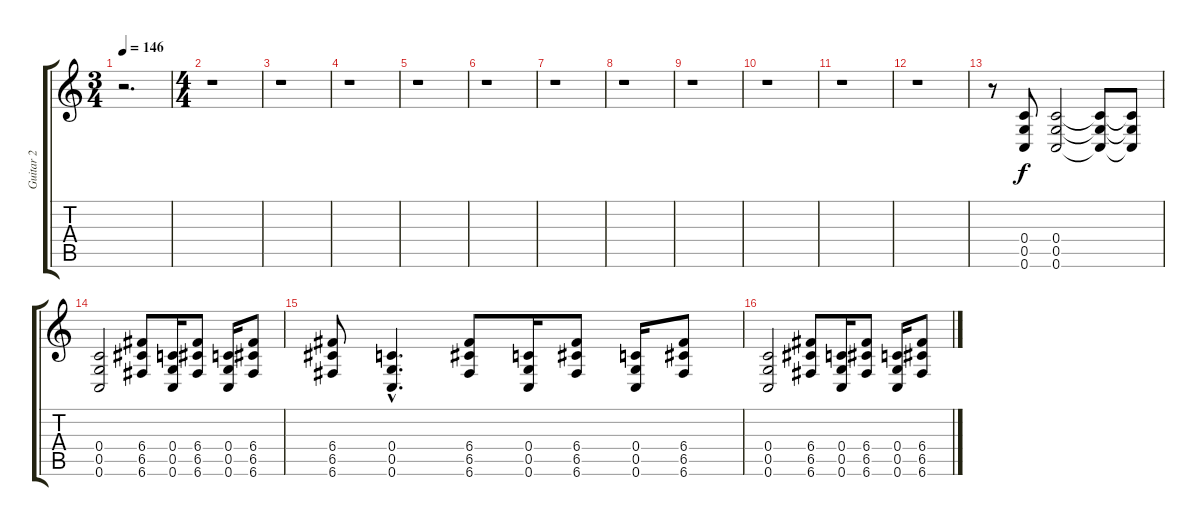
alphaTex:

\track ("Guitar 2" "Guitar 2") {instrument overdrivenguitar}
\staff {score tabs}
\tuning (D4 A3 F3 C3 G2 C2) {hide}
\ts (3 4)
\tempo 146
\clef g2
\ks c
r.2{d dy f instrument overdrivenguitar} |
\ts (4 4)
r.1 |
r.1 |
r.1 |
r.1 |
r.1 |
r.1 |
r.1 |
r.1 |
r.1 |
r.1 |
r.1 |
r.8 (0.4 0.5 0.6).8 (0.4 0.5 0.6).2{volume 6} (0.4{t} 0.5{t} 0.6{t}).8 (0.4{t} 0.5{t} 0.6{t}).8 |
(0.4 0.5 0.6).2{volume 12} (6.4 6.5 6.6).8 (0.4 0.5 0.6).16 (6.4 6.5 6.6).8 (0.4 0.5 0.6).16 (6.4 6.5 6.6).8 |
(6.4 6.5 6.6).8 (0.4{hac} 0.5{hac} 0.6{hac}).4{d} (6.4 6.5 6.6).8 (0.4 0.5 0.6).16 (6.4 6.5 6.6).8 (0.4 0.5 0.6).16 (6.4 6.5 6.6).8 |
(0.4 0.5 0.6).2 (6.4 6.5 6.6).8 (0.4 0.5 0.6).16 (6.4 6.5 6.6).8 (0.4 0.5 0.6).16 (6.4 6.5 6.6).8
